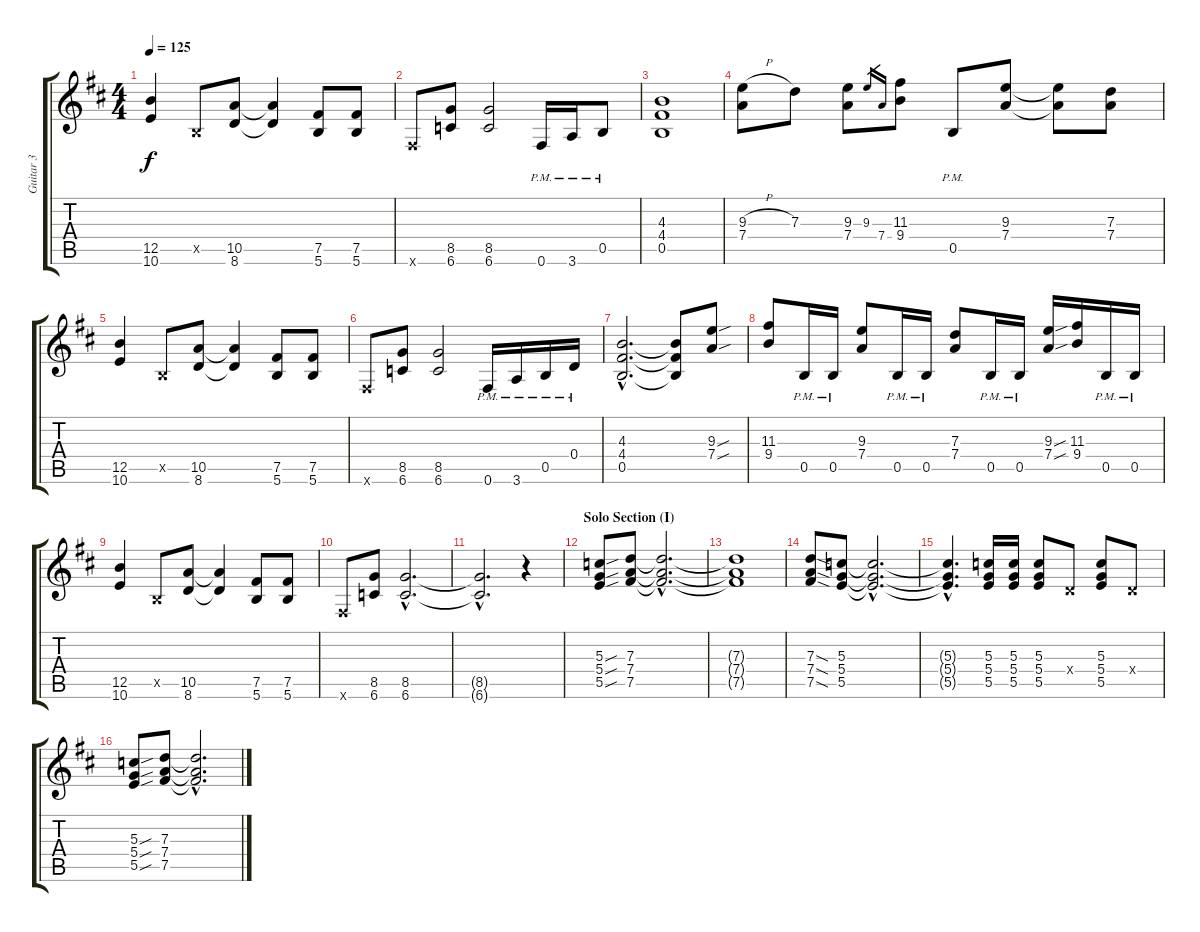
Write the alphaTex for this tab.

\track ("Guitar 3" "Guitar 3") {instrument overdrivenguitar}
\staff {score tabs}
\tuning (E4 B3 G3 D3 B2 Gb2) {hide}
\ts (4 4)
\tempo 125
\clef g2
\ks bminor
(12.5 10.6).4{dy f} 0.5{x}.8 (10.5 8.6).8 (10.5{t} 8.6{t}).4 (7.5 5.6).8 (7.5 5.6).8 |
0.6{x}.8 (8.5 6.6).8 (8.5 6.6).2 0.6{pm}.16 3.6{pm}.16 0.5{pm}.8 |
(4.3 4.4 0.5).1 |
(9.3{h} 7.4).8 7.3.8 (9.3 7.4).8 9.3.16{gr} 7.4.16{gr} (11.3 9.4).8 0.5{pm}.8 (9.3 7.4).8 (9.3{t} 7.4{t}).8 (7.3 7.4).8 |
(12.5 10.6).4 0.5{x}.8 (10.5 8.6).8 (10.5{t} 8.6{t}).4 (7.5 5.6).8 (7.5 5.6).8 |
0.6{x}.8 (8.5 6.6).8 (8.5 6.6).2 0.6{pm}.16 3.6{pm}.16 0.5{pm}.16 0.4{pm}.16 |
(4.3{hac} 4.4{hac} 0.5{hac}).2{d} (4.3{t} 4.4{t} 0.5{t}).8 (9.3{sou} 7.4{sou}).8 |
(11.3 9.4).8 0.5{pm}.16 0.5{pm}.16 (9.3 7.4).8 0.5{pm}.16 0.5{pm}.16 (7.3 7.4).8 0.5{pm}.16 0.5{pm}.16 (9.3{sou} 7.4{sou}).16 (11.3 9.4).16 0.5{pm}.16 0.5{pm}.16 |
(12.5 10.6).4 0.5{x}.8 (10.5 8.6).8 (10.5{t} 8.6{t}).4 (7.5 5.6).8 (7.5 5.6).8 |
0.6{x}.8 (8.5 6.6).8 (8.5{hac} 6.6{hac}).2{d} |
(8.5{hac t} 6.6{hac t}).2{d} r.4 |
\section ("" "Solo Section (I)")
(5.3{sou} 5.4{sou} 5.5{sou}).8 (7.3 7.4 7.5).8 (7.3{hac t} 7.4{hac t} 7.5{hac t}).2{d} |
(7.3{t} 7.4{t} 7.5{t}).1 |
(7.3{sod} 7.4{sod} 7.5{sod}).8 (5.3 5.4 5.5).8 (5.3{hac t} 5.4{hac t} 5.5{hac t}).2{d} |
(5.3{hac t} 5.4{hac t} 5.5{hac t}).4{d} (5.3 5.4 5.5).16 (5.3 5.4 5.5).16 (5.3 5.4 5.5).8 0.4{x}.8 (5.3 5.4 5.5).8 0.4{x}.8 |
(5.3{sou} 5.4{sou} 5.5{sou}).8 (7.3 7.4 7.5).8 (7.3{hac t} 7.4{hac t} 7.5{hac t}).2{d}
